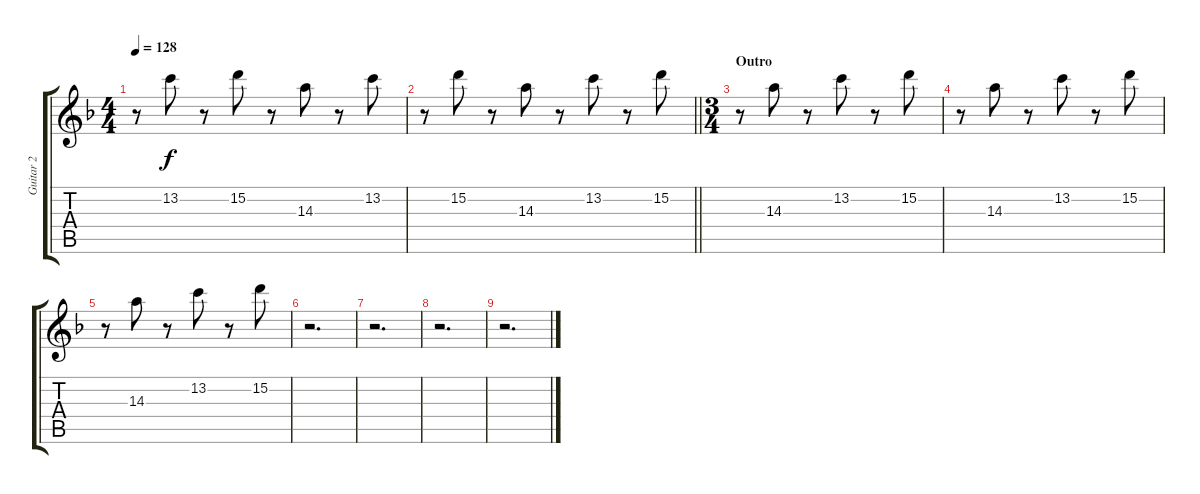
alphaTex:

\track ("Guitar 2" "Guitar 2") {instrument electricguitarclean}
\staff {score tabs}
\tuning (E4 B3 G3 D3 A2 E2) {hide}
\ts (4 4)
\tempo 128
\clef g2
\ks f
r.8{dy f} 13.2.8 r.8 15.2.8 r.8 14.3.8 r.8 13.2.8 |
\barLineRight lightlight
r.8 15.2.8 r.8 14.3.8 r.8 13.2.8 r.8 15.2.8 |
\ts (3 4)
\section ("" "Outro")
r.8 14.3.8 r.8 13.2.8 r.8 15.2.8 |
r.8 14.3.8 r.8 13.2.8 r.8 15.2.8 |
r.8 14.3.8 r.8 13.2.8 r.8 15.2.8 |
r.2{d} |
r.2{d} |
r.2{d} |
r.2{d}
